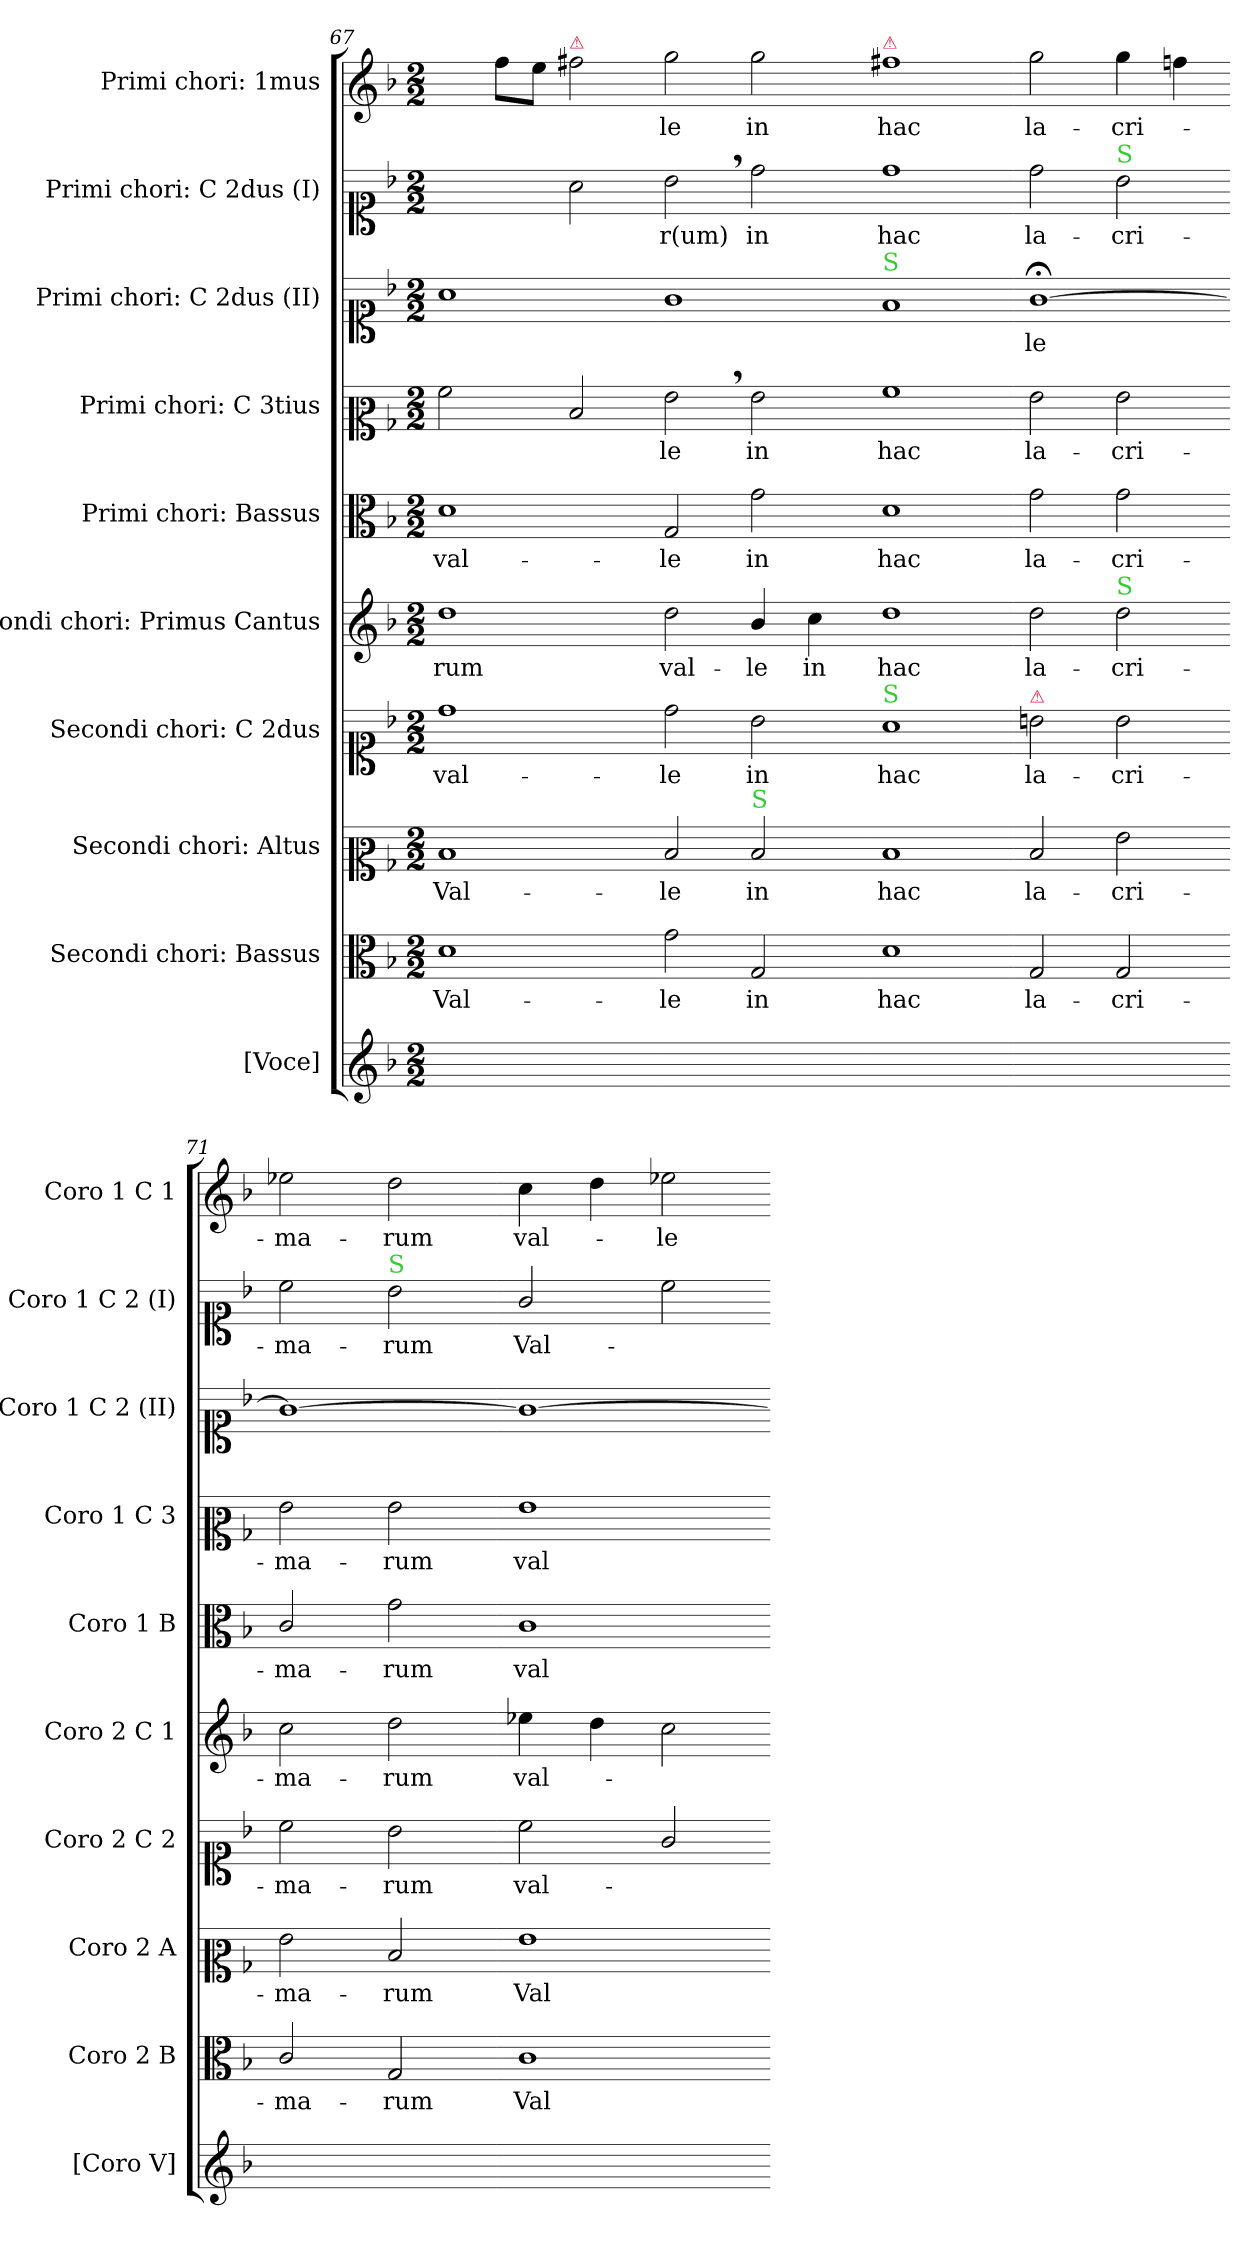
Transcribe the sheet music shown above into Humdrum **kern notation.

**kern	**kern	**text	**kern	**text	**kern	**text	**kern	**text	**kern	**text	**kern	**text	**kern	**text	**kern	**text	**kern	**text
*part10	*part9	*part9	*part8	*part8	*part7	*part7	*part6	*part6	*part5	*part5	*part4	*part4	*part3	*part3	*part2	*part2	*part1	*part1
*staff10	*staff9	*staff9	*staff8	*staff8	*staff7	*staff7	*staff6	*staff6	*staff5	*staff5	*staff4	*staff4	*staff3	*staff3	*staff2	*staff2	*staff1	*staff1
*I"[Voce]	*I"Secondi chori: Bassus	*	*I"Secondi chori: Altus	*	*I"Secondi chori: C 2dus	*	*I"Secondi chori: Primus Cantus	*	*I"Primi chori: Bassus	*	*I"Primi chori: C 3tius	*	*I"Primi chori: C 2dus (II)	*	*I"Primi chori: C 2dus (I)	*	*I"Primi chori: 1mus	*
*I'[Coro V]	*I'Coro 2 B	*	*I'Coro 2 A	*	*I'Coro 2 C 2	*	*I'Coro 2 C 1	*	*I'Coro 1 B	*	*I'Coro 1 C 3	*	*I'Coro 1 C 2 (II)	*	*I'Coro 1 C 2 (I)	*	*I'Coro 1 C 1	*
*clefG2	*clefC3	*	*clefC2	*	*clefC1	*	*clefG2	*	*clefC3	*	*clefC2	*	*clefC1	*	*clefC1	*	*clefG2	*
*k[b-]	*k[b-]	*	*k[b-]	*	*k[b-]	*	*k[b-]	*	*k[b-]	*	*k[b-]	*	*k[b-]	*	*k[b-]	*	*k[b-]	*
*M2/2	*M2/2	*	*M2/2	*	*M2/2	*	*M2/2	*	*M2/2	*	*M2/2	*	*M2/2	*	*M2/2	*	*M2/2	*
=67	=67	=67	=67	=67	=67	=67	=67	=67	=67	=67	=67	=67	=67	=67	=67	=67	=67	=67
1ryy	1d\	Val-	1d/	Val-	1dd\	val-	1dd\	-rum	1d\	val-	2a\	.	1a\	.	2ryy	.	4ryy	.
.	.	.	.	.	.	.	.	.	.	.	.	.	.	.	.	.	8ff\L	.
.	.	.	.	.	.	.	.	.	.	.	.	.	.	.	.	.	8ee\J	.
!	!	!	!	!	!	!	!	!	!	!	!	!	!	!	!	!	!LO:TX:a:color=crimson:t=⚠	!
.	.	.	.	.	.	.	.	.	.	.	2d/	.	.	.	2a\	.	2ff#X\	.
=68-	=68-	=68-	=68-	=68-	=68-	=68-	=68-	=68-	=68-	=68-	=68-	=68-	=68-	=68-	=68-	=68-	=68-	=68-
1ryy	2g\	-le	2d/	-le	2dd\	-le	2dd\	val-	2G/	-le	2g,<\	-le	1g\	.	2b-,<\	-r(um)	2gg\	-le
!	!	!	!LO:TX:a:color=limegreen:t=S	!	!	!	!	!	!	!	!	!	!	!	!	!	!	!
.	2G/	in	2d/	in	2b-\	in	4b-/	-le	2g\	in	2g\	in	.	.	2dd\	in	2gg\	in
.	.	.	.	.	.	.	4cc\	in	.	.	.	.	.	.	.	.	.	.
=69-	=69-	=69-	=69-	=69-	=69-	=69-	=69-	=69-	=69-	=69-	=69-	=69-	=69-	=69-	=69-	=69-	=69-	=69-
!	!	!	!	!	!	!	!	!	!	!	!	!	!	!	!	!	!LO:TX:a:color=crimson:t=⚠	!
!	!	!	!	!	!	!	!	!	!	!	!	!	!LO:TX:a:color=limegreen:t=S	!	!	!	!	!
!	!	!	!	!	!LO:TX:a:color=limegreen:t=S	!	!	!	!	!	!	!	!	!	!	!	!	!
1ryy	1d\	hac	1d/	hac	1a\	hac	1dd\	hac	1d\	hac	1a\	hac	1f/	.	1dd\	hac	1ff#X\	hac
=70-	=70-	=70-	=70-	=70-	=70-	=70-	=70-	=70-	=70-	=70-	=70-	=70-	=70-	=70-	=70-	=70-	=70-	=70-
!	!	!	!	!	!LO:TX:a:color=crimson:t=⚠	!	!	!	!	!	!	!	!	!	!	!	!	!
1ryy	2G/	la-	2d/	la-	2bn\	la-	2dd\	la-	2g\	la-	2g\	la-	[1g;<\	-le	2dd\	la-	2gg\	la-
!	!	!	!	!	!	!	!	!	!	!	!	!	!	!	!LO:TX:a:color=limegreen:t=S	!	!	!
!	!	!	!	!	!	!	!LO:TX:a:color=limegreen:t=S	!	!	!	!	!	!	!	!	!	!	!
.	2G/	-cri-	2g\	-cri-	2b\	-cri-	2dd\	-cri-	2g\	-cri-	2g\	-cri-	.	.	2b-\	-cri-	4gg\	-cri-
.	.	.	.	.	.	.	.	.	.	.	.	.	.	.	.	.	4ffn\	.
=71-	=71-	=71-	=71-	=71-	=71-	=71-	=71-	=71-	=71-	=71-	=71-	=71-	=71-	=71-	=71-	=71-	=71-	=71-
1ryy	2c/	-ma-	2g\	-ma-	2cc\	-ma-	2cc\	-ma-	2c/	-ma-	2g\	-ma-	1g\_	.	2cc\	-ma-	2ee-X\	-ma-
!	!	!	!	!	!	!	!	!	!	!	!	!	!	!	!LO:TX:a:color=limegreen:t=S	!	!	!
.	2G/	-rum	2d/	-rum	2b\	-rum	2dd\	-rum	2g\	-rum	2g\	-rum	.	.	2b-\	-rum	2dd\	-rum
=72-	=72-	=72-	=72-	=72-	=72-	=72-	=72-	=72-	=72-	=72-	=72-	=72-	=72-	=72-	=72-	=72-	=72-	=72-
1ryy	1c\	Val-	1g\	Val-	2cc\	val-	4ee-X\	val-	1c\	val-	1g\	val-	1g\_	.	2g/	Val-	4cc\	val-
.	.	.	.	.	.	.	4dd\	.	.	.	.	.	.	.	.	.	4dd\	.
.	.	.	.	.	2g/	.	2cc\	.	.	.	.	.	.	.	2cc\	.	2ee-X\	-le
=-	=-	=-	=-	=-	=-	=-	=-	=-	=-	=-	=-	=-	=-	=-	=-	=-	=-	=-
*-	*-	*-	*-	*-	*-	*-	*-	*-	*-	*-	*-	*-	*-	*-	*-	*-	*-	*-
